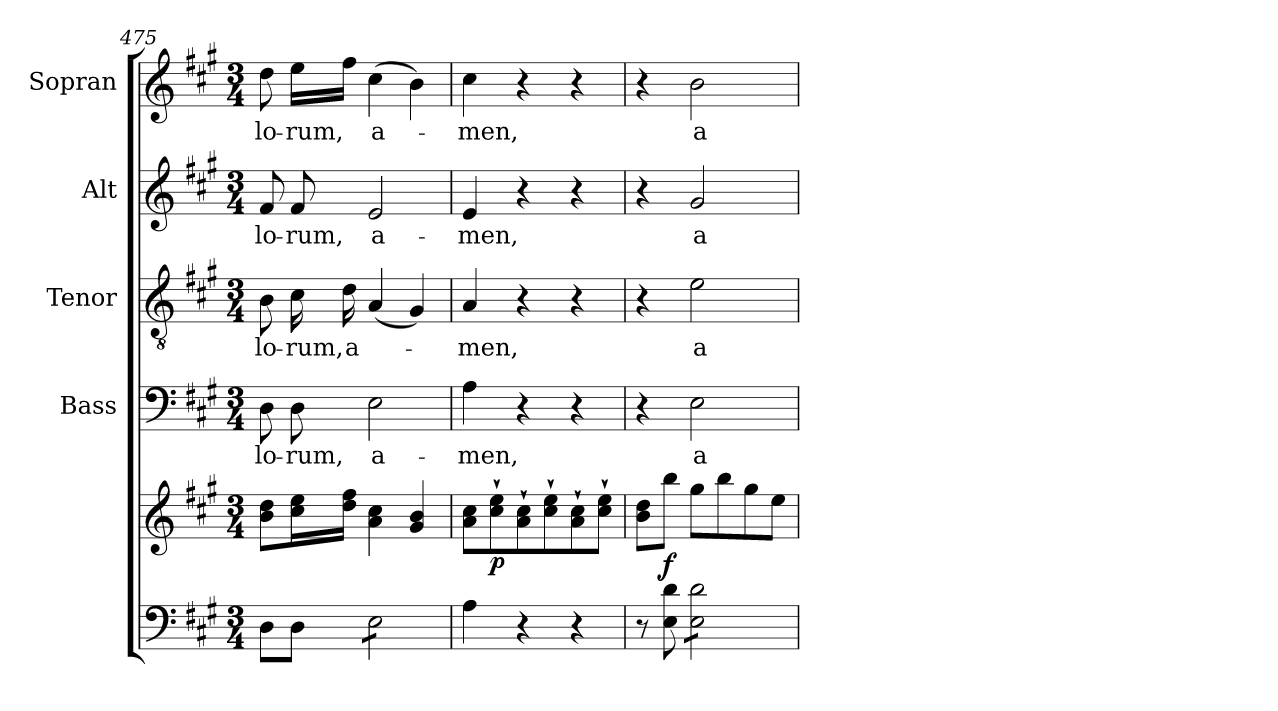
**kern	**kern	**dynam	**kern	**text	**kern	**text	**kern	**text	**kern	**text
*part5	*part5	*part5	*part4	*part4	*part3	*part3	*part2	*part2	*part1	*part1
*staff6	*staff5	*staff5/6	*staff4	*staff4	*staff3	*staff3	*staff2	*staff2	*staff1	*staff1
*	*	*	*I"Bass	*	*I"Tenor	*	*I"Alt	*	*I"Sopran	*
*	*	*	*I'B.	*	*I'T.	*	*I'A.	*	*I'S.	*
!!LO:PB:g=z
*clefF4	*clefG2	*	*clefF4	*	*clefGv2	*	*clefG2	*	*clefG2	*
*k[f#c#g#]	*k[f#c#g#]	*	*k[f#c#g#]	*	*k[f#c#g#]	*	*k[f#c#g#]	*	*k[f#c#g#]	*
*A:	*A:	*	*A:	*	*A:	*	*A:	*	*A:	*
*M3/4	*M3/4	*	*M3/4	*	*M3/4	*	*M3/4	*	*M3/4	*
=475	=475	=475	=475	=475	=475	=475	=475	=475	=475	=475
!	!	!	!	!LO:LY:b	!	!LO:LY:b	!	!LO:LY:b	!	!LO:LY:b
8D\L	8b\ 8dd\L	.	8D\	-lo-	8B\	-lo-	8f#/	-lo-	8dd\	-lo-
!	!	!	!	!LO:LY:b	!	!LO:LY:b	!	!LO:LY:b	!	!LO:LY:b
8D\J	16cc#\ 16ee\L	.	8D\	-rum,	16c#\	-rum,	8f#/	-rum,	16ee\LL	-rum,
!	!	!	!	!	!	!LO:LY:b	!	!	!	!
.	16dd\ 16ff#\JJ	.	.	.	16d\	a-	.	.	16ff#\JJ	.
!	!	!	!	!LO:LY:b	!	!	!	!LO:LY:b	!	!LO:LY:b
*tremolo	*	*	*	*	*	*	*	*	*	*
8E\L	4a\ 4cc#\	.	2E\	a-	(<4A/	.	2e/	a-	(>4cc#\	a-
8E\	.	.	.	.	.	.	.	.	.	.
8E\	4g#/ 4b/	.	.	.	4G#/)	.	.	.	4b\)	.
8E\J	.	.	.	.	.	.	.	.	.	.
*Xtremolo	*	*	*	*	*	*	*	*	*	*
=476	=476	=476	=476	=476	=476	=476	=476	=476	=476	=476
!	!	!	!	!LO:LY:b	!	!LO:LY:b	!	!LO:LY:b	!	!LO:LY:b
4A\	8a\ 8cc#\L	.	4A\	-men,	4A/	-men,	4e/	-men,	4cc#\	-men,
!	!	!LO:DY:b	!	!	!	!	!	!	!	!
.	8cc#\`> 8ee\`>	p	.	.	.	.	.	.	.	.
4r	8a\`> 8cc#\`>	.	4r	.	4r	.	4r	.	4r	.
.	8cc#\`> 8ee\`>	.	.	.	.	.	.	.	.	.
4r	8a\`> 8cc#\`>	.	4r	.	4r	.	4r	.	4r	.
.	8cc#\`> 8ee\`>J	.	.	.	.	.	.	.	.	.
=477	=477	=477	=477	=477	=477	=477	=477	=477	=477	=477
8r	8b\ 8dd\L	.	4r	.	4r	.	4r	.	4r	.
!	!	!LO:DY:b	!	!	!	!	!	!	!	!
8E\ 8d\	8bb\J	f	.	.	.	.	.	.	.	.
!	!	!	!	!LO:LY:b	!	!LO:LY:b	!	!LO:LY:b	!	!LO:LY:b
*tremolo	*	*	*	*	*	*	*	*	*	*
8E\ 8d\L	8gg#\L	.	2E\	a-	2e\	a-	2g#/	a-	2b\	a-
8E\ 8d\	8bb\	.	.	.	.	.	.	.	.	.
8E\ 8d\	8gg#\	.	.	.	.	.	.	.	.	.
8E\ 8d\J	8ee\J	.	.	.	.	.	.	.	.	.
*Xtremolo	*	*	*	*	*	*	*	*	*	*
=	=	=	=	=	=	=	=	=	=	=
*-	*-	*-	*-	*-	*-	*-	*-	*-	*-	*-
